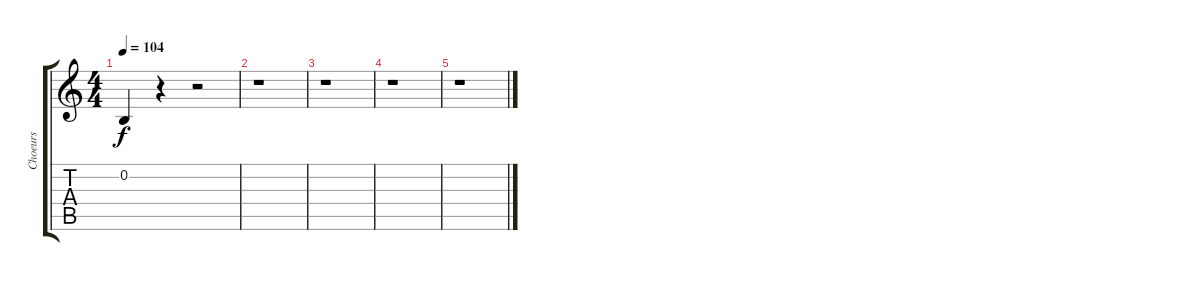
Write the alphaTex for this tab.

\track ("Choeurs" "Choeurs") {instrument lead2sawtooth}
\staff {score tabs}
\tuning (E4 B3 G3 D3 A2 E2) {hide}
\ts (4 4)
\tempo 104
\clef g2
\ks c
0.2.4{dy f} r.4 r.2 |
r.1 |
r.1 |
r.1 |
r.1
